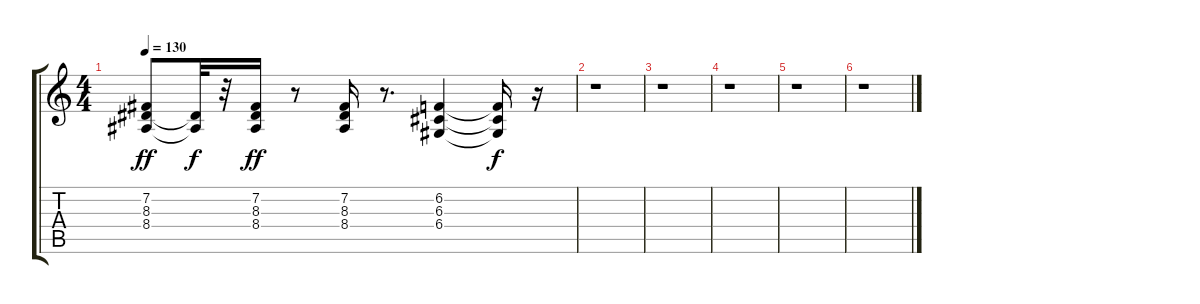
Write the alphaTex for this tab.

\track "" {instrument honkytonkpiano}
\staff {score tabs}
\tuning (E4 B3 G3 D3 A2 E2) {hide}
\ts (4 4)
\tempo 130
\clef g2
\ks c
(7.2 8.3 8.4).8{dy ff} (8.3{t} 8.4{t}).32{dy f} r.32 (7.2 8.3 8.4).16{dy ff} r.8 (7.2 8.3 8.4).16 r.8{d} (6.2 6.3 6.4).4 (6.2{t} 6.3{t} 6.4{t}).16{dy f} r.16 |
r.1 |
r.1 |
r.1 |
r.1 |
r.1
